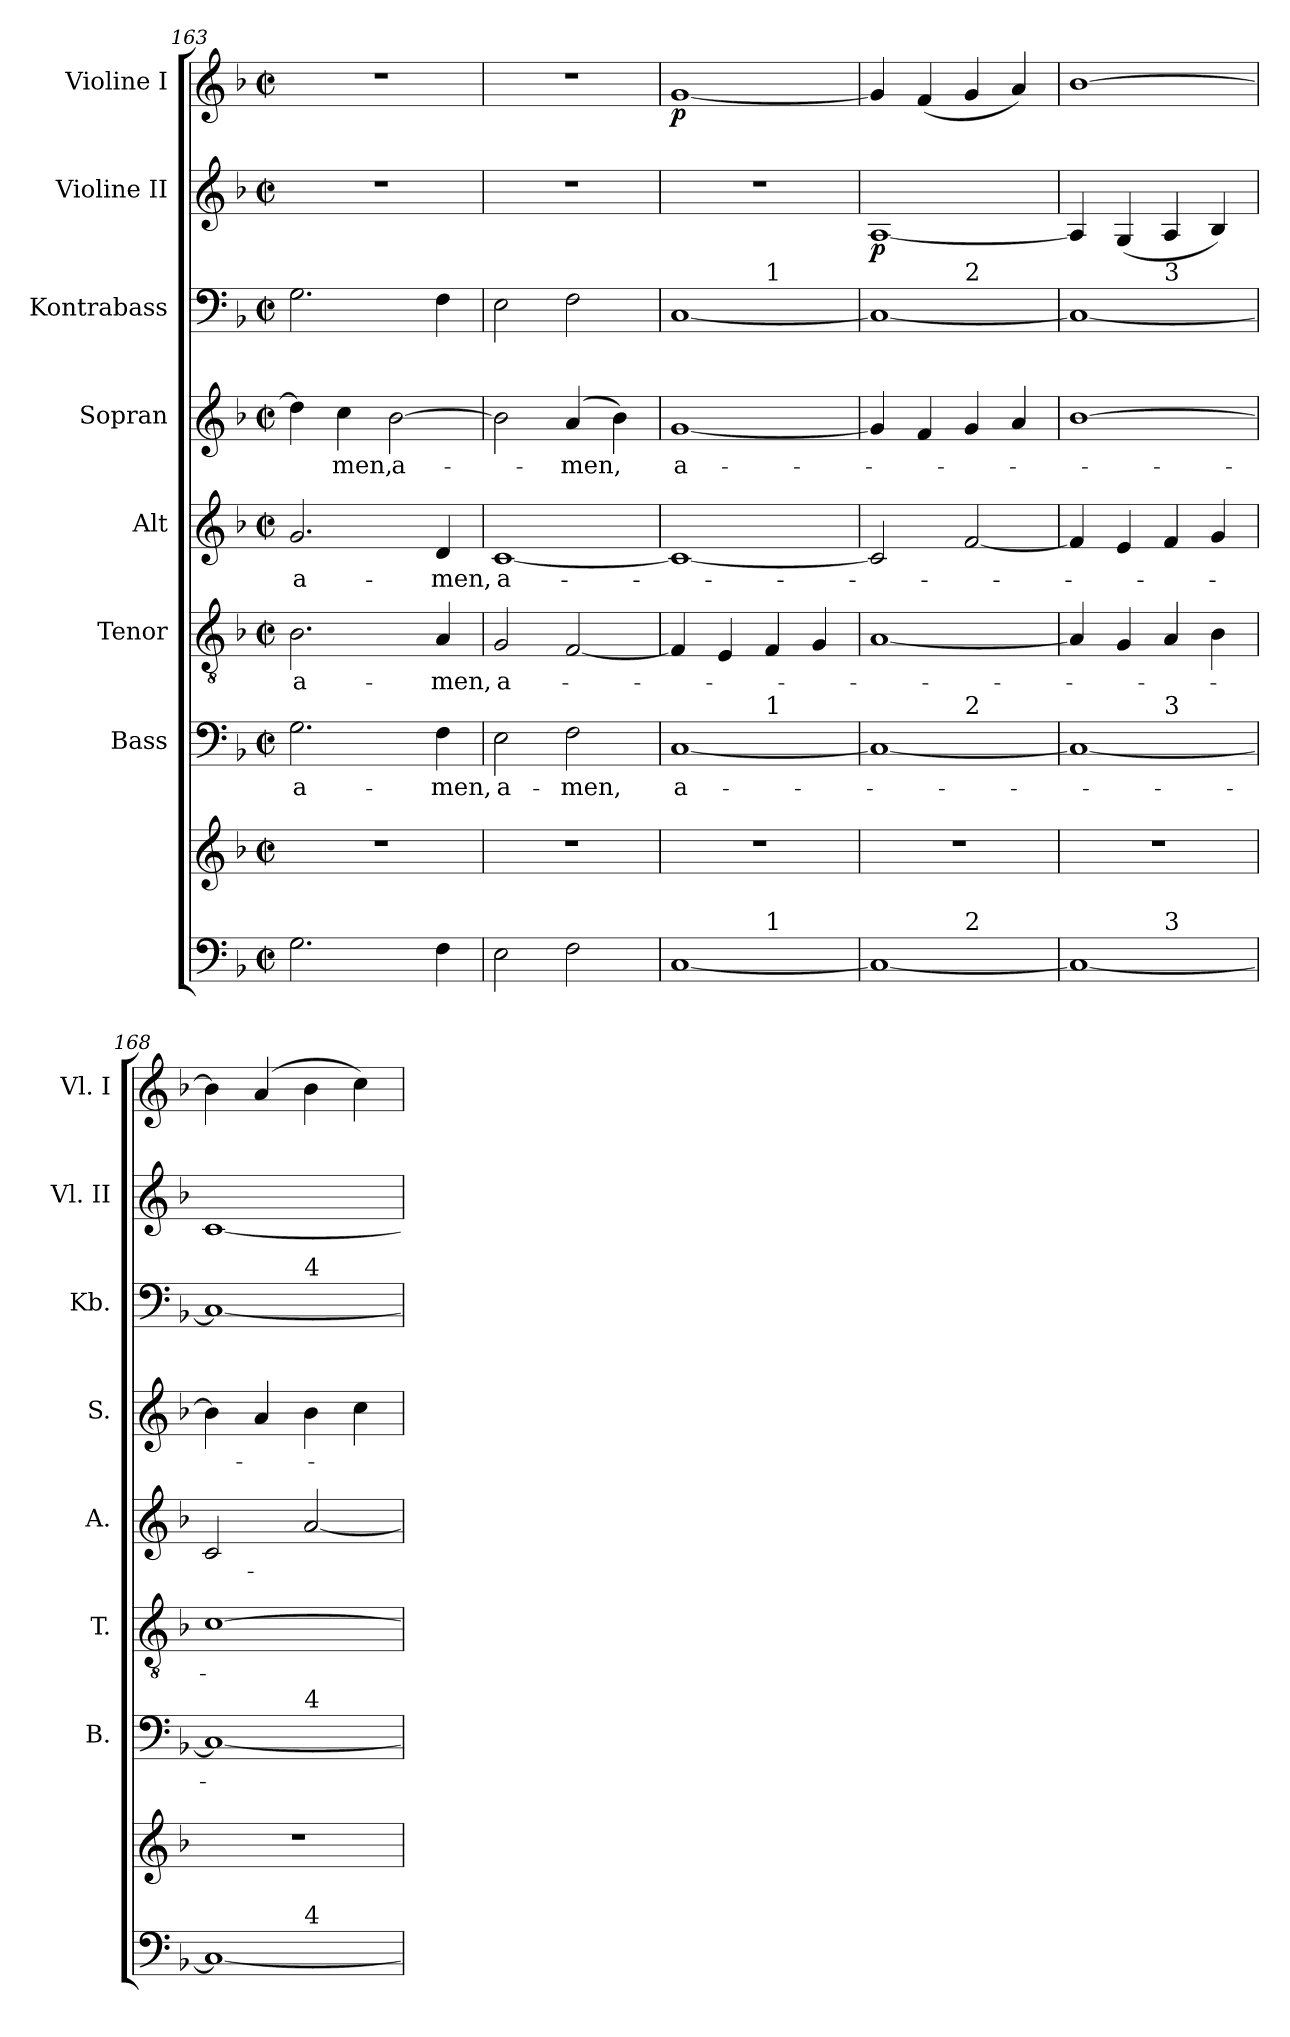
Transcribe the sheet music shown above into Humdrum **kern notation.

**kern	**kern	**kern	**text	**kern	**text	**kern	**text	**kern	**text	**kern	**kern	**dynam	**kern	**dynam
*part8	*part8	*part7	*part7	*part6	*part6	*part5	*part5	*part4	*part4	*part3	*part2	*part2	*part1	*part1
*staff9	*staff8	*staff7	*staff7	*staff6	*staff6	*staff5	*staff5	*staff4	*staff4	*staff3	*staff2	*staff2	*staff1	*staff1
*	*	*I"Bass	*	*I"Tenor	*	*I"Alt	*	*I"Sopran	*	*I"Kontrabass	*I"Violine II	*	*I"Violine I	*
*	*	*I'B.	*	*I'T.	*	*I'A.	*	*I'S.	*	*I'Kb.	*I'Vl. II	*	*I'Vl. I	*
!!LO:PB:g=z
*clefF4	*clefG2	*clefF4	*	*clefGv2	*	*clefG2	*	*clefG2	*	*clefF4	*clefG2	*	*clefG2	*
*	*	*	*	*	*	*	*	*	*	*ITrd7c12	*	*	*	*
*k[b-]	*k[b-]	*k[b-]	*	*k[b-]	*	*k[b-]	*	*k[b-]	*	*k[b-]	*k[b-]	*	*k[b-]	*
*F:	*F:	*F:	*	*F:	*	*F:	*	*F:	*	*F:	*F:	*	*F:	*
*M2/2	*M2/2	*M2/2	*	*M2/2	*	*M2/2	*	*M2/2	*	*M2/2	*M2/2	*	*M2/2	*
*met(c|)	*met(c|)	*met(c|)	*	*met(c|)	*	*met(c|)	*	*met(c|)	*	*met(c|)	*met(c|)	*	*met(c|)	*
=163	=163	=163	=163	=163	=163	=163	=163	=163	=163	=163	=163	=163	=163	=163
!	!	!	!LO:LY:b	!	!LO:LY:b	!	!LO:LY:b	!	!	!	!	!	!	!
2.G\	1r	2.G\	a-	2.B-\	a-	2.g/	a-	4dd\]	.	2.GG\	1r	.	1r	.
!	!	!	!	!	!	!	!	!	!LO:LY:b	!	!	!	!	!
.	.	.	.	.	.	.	.	4cc\	-men,	.	.	.	.	.
!	!	!	!	!	!	!	!	!	!LO:LY:b	!	!	!	!	!
.	.	.	.	.	.	.	.	[2b-\	a-	.	.	.	.	.
!	!	!	!LO:LY:b	!	!LO:LY:b	!	!LO:LY:b	!	!	!	!	!	!	!
4F\	.	4F\	-men,	4A/	-men,	4d/	-men,	.	.	4FF\	.	.	.	.
=164	=164	=164	=164	=164	=164	=164	=164	=164	=164	=164	=164	=164	=164	=164
!	!	!	!LO:LY:b	!	!LO:LY:b	!	!LO:LY:b	!	!	!	!	!	!	!
2E\	1r	2E\	a-	2G/	a-	[1c	a-	2b-\]	.	2EE\	1r	.	1r	.
!	!	!	!LO:LY:b	!	!	!	!	!	!LO:LY:b	!	!	!	!	!
2F\	.	2F\	-men,	[2F/	.	.	.	(4a/	-men,	2FF\	.	.	.	.
.	.	.	.	.	.	.	.	4b-\)	.	.	.	.	.	.
=165	=165	=165	=165	=165	=165	=165	=165	=165	=165	=165	=165	=165	=165	=165
!	!	!	!LO:LY:b	!	!	!	!	!	!LO:LY:b	!	!	!	!	!LO:DY:b
*^	*	*^	*	*	*	*	*	*	*	*^	*	*	*	*
[1C	2ryy	1r	[1C	2ryy	a-	4F/]	.	1c_	.	[1g	a-	[1CC	2ryy	1r	.	[1g	p
.	.	.	.	.	.	4E/	.	.	.	.	.	.	.	.	.	.	.
!	!	!	!	!	!	!	!	!	!	!	!	!	!LO:TX:a:t=1	!	!	!	!
!	!	!	!	!LO:TX:a:t=1	!	!	!	!	!	!	!	!	!	!	!	!	!
!	!LO:TX:a:t=1	!	!	!	!	!	!	!	!	!	!	!	!	!	!	!	!
.	2ryy	.	.	2ryy	.	4F/	.	.	.	.	.	.	2ryy	.	.	.	.
.	.	.	.	.	.	4G/	.	.	.	.	.	.	.	.	.	.	.
=166	=166	=166	=166	=166	=166	=166	=166	=166	=166	=166	=166	=166	=166	=166	=166	=166	=166
!	!	!	!	!	!	!	!	!	!	!	!	!	!	!	!LO:DY:b	!	!
1C_	2ryy	1r	1C_	2ryy	.	[1A	.	2c/]	.	4g/]	.	1CC_	2ryy	[1A	p	4g/]	.
.	.	.	.	.	.	.	.	.	.	4f/	.	.	.	.	.	(<4f/	.
!	!	!	!	!	!	!	!	!	!	!	!	!	!LO:TX:a:t=2	!	!	!	!
!	!	!	!	!LO:TX:a:t=2	!	!	!	!	!	!	!	!	!	!	!	!	!
!	!LO:TX:a:t=2	!	!	!	!	!	!	!	!	!	!	!	!	!	!	!	!
.	2ryy	.	.	2ryy	.	.	.	[2f/	.	4g/	.	.	2ryy	.	.	4g/	.
.	.	.	.	.	.	.	.	.	.	4a/	.	.	.	.	.	4a/)	.
=167	=167	=167	=167	=167	=167	=167	=167	=167	=167	=167	=167	=167	=167	=167	=167	=167	=167
1C_	2ryy	1r	1C_	2ryy	.	4A/]	.	4f/]	.	[1b-	.	1CC_	2ryy	4A/]	.	[1b-	.
.	.	.	.	.	.	4G/	.	4e/	.	.	.	.	.	(<4G/	.	.	.
!	!	!	!	!	!	!	!	!	!	!	!	!	!LO:TX:a:t=3	!	!	!	!
!	!	!	!	!LO:TX:a:t=3	!	!	!	!	!	!	!	!	!	!	!	!	!
!	!LO:TX:a:t=3	!	!	!	!	!	!	!	!	!	!	!	!	!	!	!	!
.	2ryy	.	.	2ryy	.	4A/	.	4f/	.	.	.	.	2ryy	4A/	.	.	.
.	.	.	.	.	.	4B-\	.	4g/	.	.	.	.	.	4B-/)	.	.	.
=168	=168	=168	=168	=168	=168	=168	=168	=168	=168	=168	=168	=168	=168	=168	=168	=168	=168
1C_	2ryy	1r	1C_	2ryy	.	[1c	.	2c/	.	4b-\]	.	1CC_	2ryy	[1c	.	4b-\]	.
.	.	.	.	.	.	.	.	.	.	4a/	.	.	.	.	.	(4a/	.
!	!	!	!	!	!	!	!	!	!	!	!	!	!LO:TX:a:t=4	!	!	!	!
!	!	!	!	!LO:TX:a:t=4	!	!	!	!	!	!	!	!	!	!	!	!	!
!	!LO:TX:a:t=4	!	!	!	!	!	!	!	!	!	!	!	!	!	!	!	!
.	2ryy	.	.	2ryy	.	.	.	[2a/	.	4b-\	.	.	2ryy	.	.	4b-\	.
.	.	.	.	.	.	.	.	.	.	4cc\	.	.	.	.	.	4cc\)	.
*v	*v	*	*v	*v	*	*	*	*	*	*	*	*v	*v	*	*	*	*
=	=	=	=	=	=	=	=	=	=	=	=	=	=	=
*-	*-	*-	*-	*-	*-	*-	*-	*-	*-	*-	*-	*-	*-	*-
